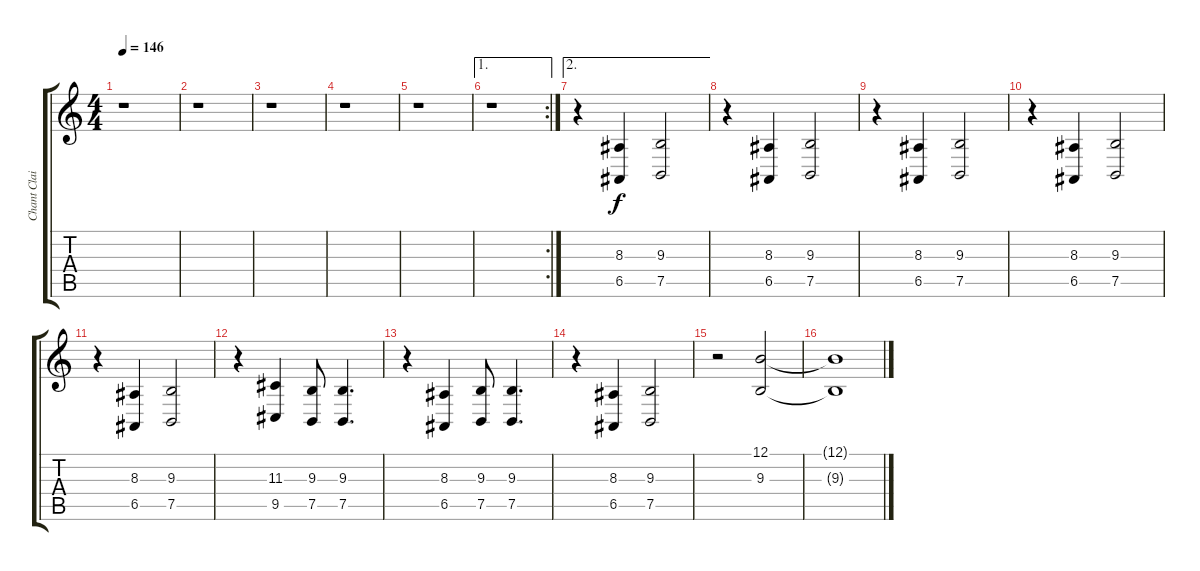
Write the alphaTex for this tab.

\track ("Chant Clair" "Chant Clai") {instrument synthstrings1}
\staff {score tabs}
\tuning (B3 Gb3 D3 A2 E2 B1) {hide}
\ts (4 4)
\tempo 146
\clef g2
\ks c
r.1{dy f} |
r.1 |
r.1 |
r.1 |
r.1 |
\ae 1
\rc 2
r.1 |
\ae 2
r.4 (8.3 6.5).4 (9.3 7.5).2 |
r.4 (8.3 6.5).4 (9.3 7.5).2 |
r.4 (8.3 6.5).4 (9.3 7.5).2 |
r.4 (8.3 6.5).4 (9.3 7.5).2 |
r.4 (8.3 6.5).4 (9.3 7.5).2 |
r.4 (11.3 9.5).4 (9.3 7.5).8 (9.3 7.5).4{d} |
r.4 (8.3 6.5).4 (9.3 7.5).8 (9.3 7.5).4{d} |
r.4 (8.3 6.5).4 (9.3 7.5).2 |
r.2 (12.1 9.3).2 |
(12.1{t} 9.3{t}).1
